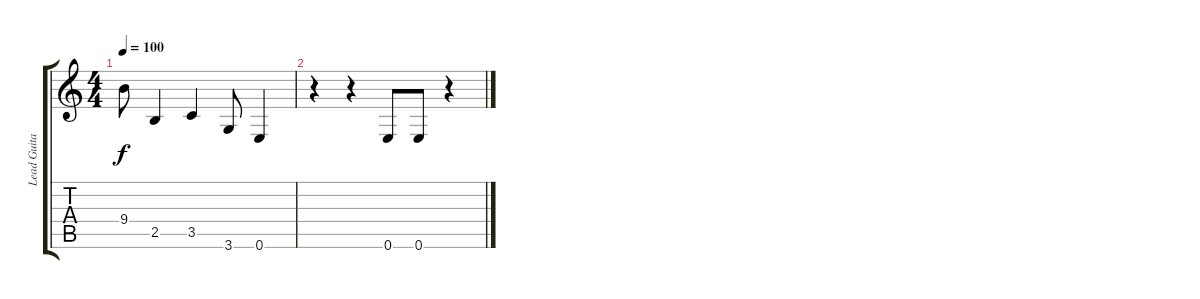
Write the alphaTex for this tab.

\track ("Lead Guitar" "Lead Guita") {instrument distortionguitar}
\staff {score tabs}
\tuning (E4 B3 G3 D3 A2 E2) {hide}
\ts (4 4)
\tempo 100
\clef g2
\ks c
9.4{t}.8{dy f} 2.5.4 3.5.4 3.6.8 0.6.4 |
r.4 r.4 0.6.8 0.6.8 r.4
